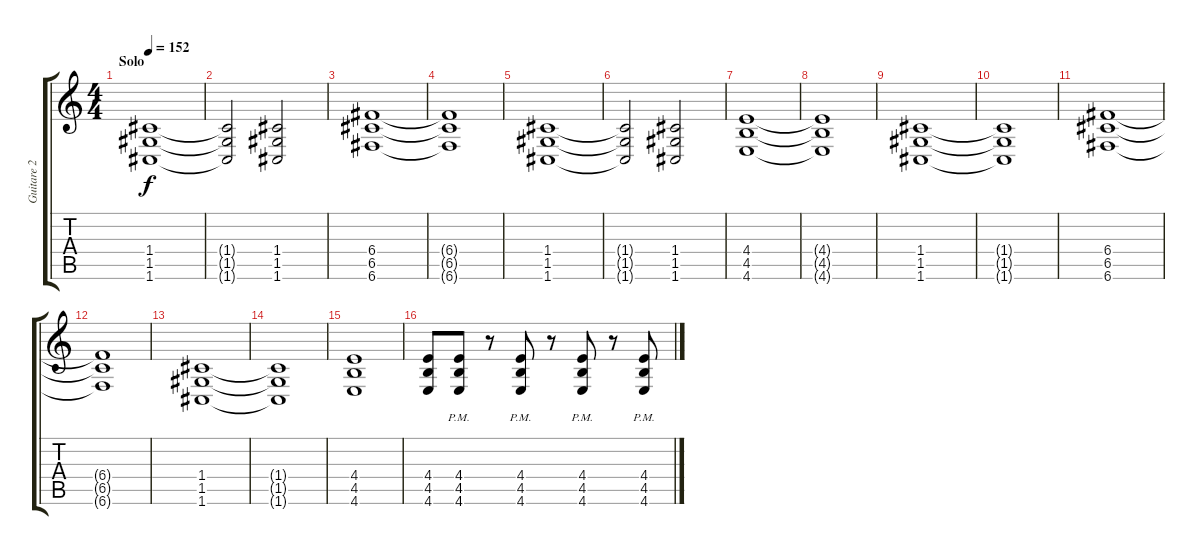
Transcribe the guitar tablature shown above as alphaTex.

\track ("Guitare 2" "Guitare 2") {instrument overdrivenguitar}
\staff {score tabs}
\tuning (Eb4 C4 G3 C3 G2 C2) {hide}
\ts (4 4)
\section ("" "Solo")
\tempo 152
\clef g2
\ks c
(1.4 1.5 1.6).1{dy f} |
(1.4{t} 1.5{t} 1.6{t}).2 (1.4 1.5 1.6).2 |
(6.4 6.5 6.6).1 |
(6.4{t} 6.5{t} 6.6{t}).1 |
(1.4 1.5 1.6).1 |
(1.4{t} 1.5{t} 1.6{t}).2 (1.4 1.5 1.6).2 |
(4.4 4.5 4.6).1 |
(4.4{t} 4.5{t} 4.6{t}).1 |
(1.4 1.5 1.6).1 |
(1.4{t} 1.5{t} 1.6{t}).1 |
(6.4 6.5 6.6).1 |
(6.4{t} 6.5{t} 6.6{t}).1 |
(1.4 1.5 1.6).1 |
(1.4{t} 1.5{t} 1.6{t}).1 |
(4.4 4.5 4.6).1 |
(4.4 4.5 4.6).8 (4.4{pm} 4.5{pm} 4.6{pm}).8 r.8 (4.4{pm} 4.5{pm} 4.6{pm}).8 r.8 (4.4{pm} 4.5{pm} 4.6{pm}).8 r.8 (4.4{pm} 4.5{pm} 4.6{pm}).8
